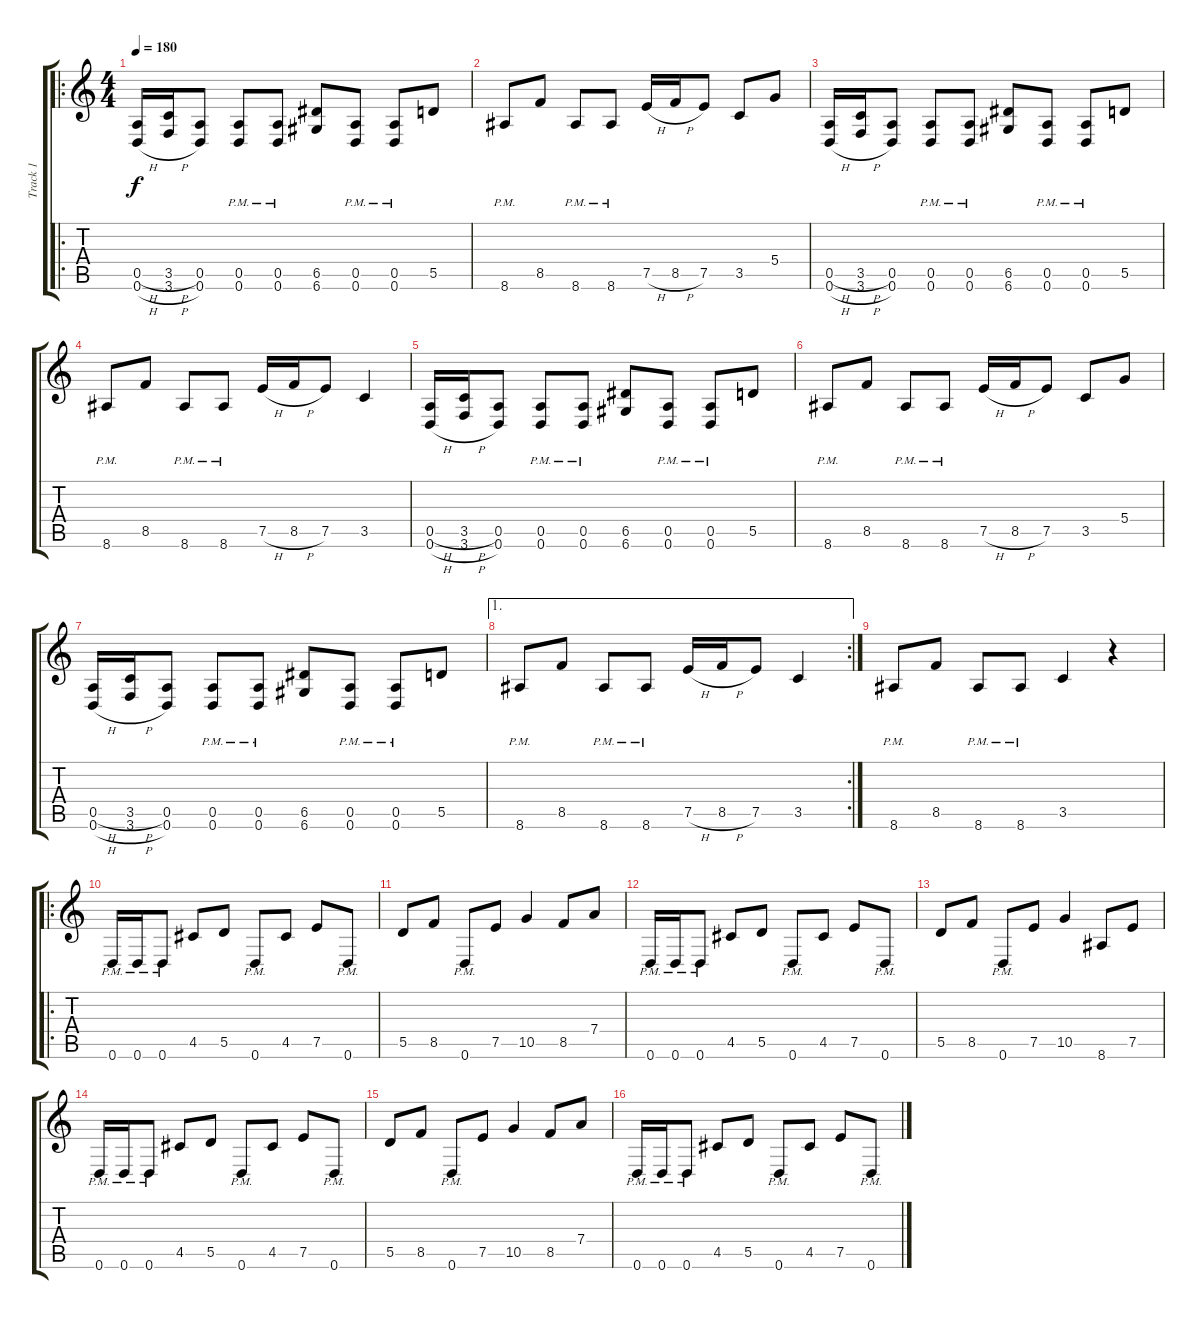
\track ("Track 1" "Track 1") {instrument distortionguitar}
\staff {score tabs}
\tuning (E4 B3 G3 D3 A2 D2) {hide}
\ro
\ts (4 4)
\tempo 180
\clef g2
\ks c
(0.5{h} 0.6{h}).16{dy f instrument distortionguitar} (3.5{h} 3.6{h}).16 (0.5 0.6).8 (0.5{pm} 0.6{pm}).8 (0.5{pm} 0.6{pm}).8 (6.5 6.6).8 (0.5{pm} 0.6{pm}).8 (0.5 0.6{pm}).8 5.5.8 |
8.6{pm}.8 8.5.8 8.6{pm}.8 8.6{pm}.8 7.5{h}.16 8.5{h}.16 7.5.8 3.5.8 5.4.8 |
(0.5{h} 0.6{h}).16 (3.5{h} 3.6{h}).16 (0.5 0.6).8 (0.5{pm} 0.6{pm}).8 (0.5{pm} 0.6{pm}).8 (6.5 6.6).8 (0.5{pm} 0.6{pm}).8 (0.5{pm} 0.6{pm}).8 5.5.8 |
8.6{pm}.8 8.5.8 8.6{pm}.8 8.6{pm}.8 7.5{h}.16 8.5{h}.16 7.5.8 3.5.4 |
(0.5{h} 0.6{h}).16 (3.5{h} 3.6{h}).16 (0.5 0.6).8 (0.5{pm} 0.6{pm}).8 (0.5{pm} 0.6{pm}).8 (6.5 6.6).8 (0.5{pm} 0.6{pm}).8 (0.5{pm} 0.6{pm}).8 5.5.8 |
8.6{pm}.8 8.5.8 8.6{pm}.8 8.6{pm}.8 7.5{h}.16 8.5{h}.16 7.5.8 3.5.8 5.4.8 |
(0.5{h} 0.6{h}).16 (3.5{h} 3.6{h}).16 (0.5 0.6).8 (0.5{pm} 0.6{pm}).8 (0.5{pm} 0.6{pm}).8 (6.5 6.6).8 (0.5{pm} 0.6{pm}).8 (0.5{pm} 0.6{pm}).8 5.5.8 |
\ae 1
\rc 2
8.6{pm}.8 8.5.8 8.6{pm}.8 8.6{pm}.8 7.5{h}.16 8.5{h}.16 7.5.8 3.5.4 |
8.6{pm}.8 8.5.8 8.6{pm}.8 8.6{pm}.8 3.5.4 r.4 |
\ro
0.6{pm}.16 0.6{pm}.16 0.6{pm}.8 4.5.8 5.5.8 0.6{pm}.8 4.5.8 7.5.8 0.6{pm}.8 |
5.5.8 8.5.8 0.6{pm}.8 7.5.8 10.5.4 8.5.8 7.4.8 |
0.6{pm}.16 0.6{pm}.16 0.6{pm}.8 4.5.8 5.5.8 0.6{pm}.8 4.5.8 7.5.8 0.6{pm}.8 |
5.5.8 8.5.8 0.6{pm}.8 7.5.8 10.5.4 8.6.8 7.5.8 |
0.6{pm}.16 0.6{pm}.16 0.6{pm}.8 4.5.8 5.5.8 0.6{pm}.8 4.5.8 7.5.8 0.6{pm}.8 |
5.5.8 8.5.8 0.6{pm}.8 7.5.8 10.5.4 8.5.8 7.4.8 |
0.6{pm}.16 0.6{pm}.16 0.6{pm}.8 4.5.8 5.5.8 0.6{pm}.8 4.5.8 7.5.8 0.6{pm}.8
